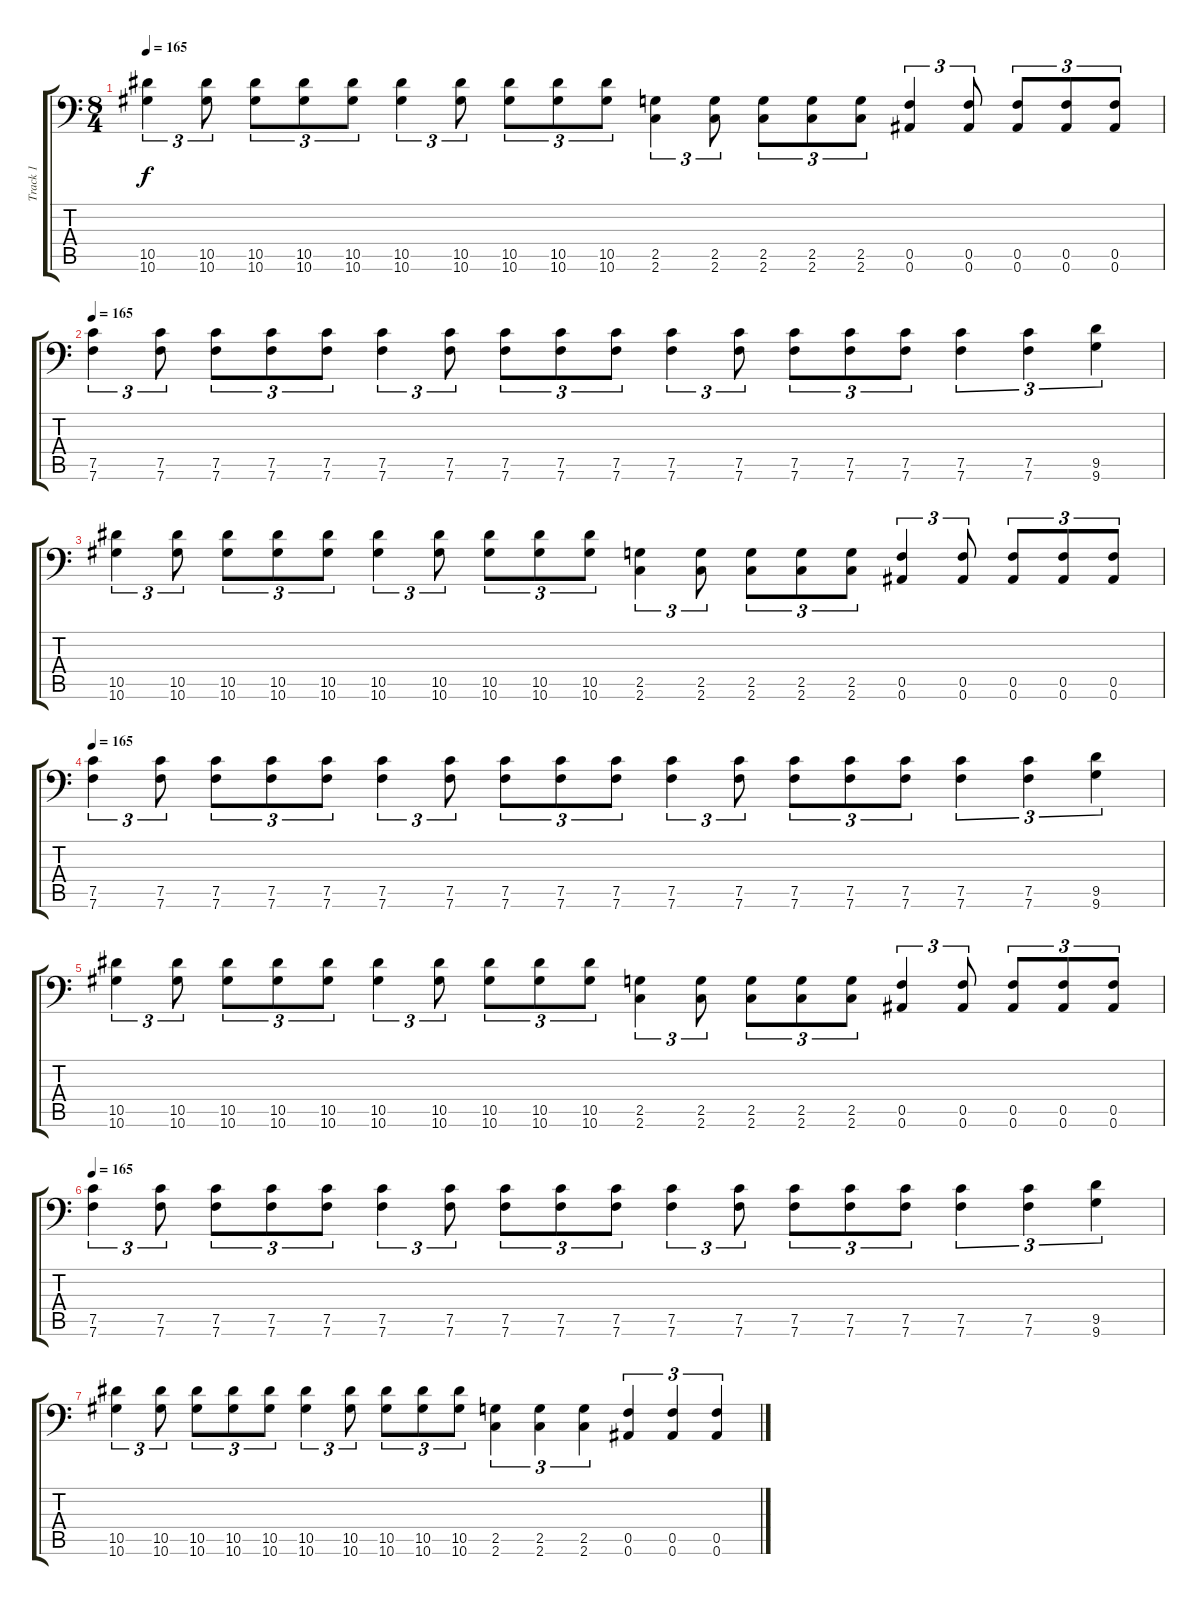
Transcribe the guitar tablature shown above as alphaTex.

\track ("Track 1" "Track 1") {instrument distortionguitar}
\staff {score tabs}
\tuning (C4 G3 Eb3 Bb2 F2 Bb1) {hide}
\ts (8 4)
\tempo 165
\clef f4
\ks c
(10.5 10.6).4{tu (3 2) dy f} (10.5 10.6).8{tu (3 2)} (10.5 10.6).8{tu (3 2)} (10.5 10.6).8{tu (3 2)} (10.5 10.6).8{tu (3 2)} (10.5 10.6).4{tu (3 2)} (10.5 10.6).8{tu (3 2)} (10.5 10.6).8{tu (3 2)} (10.5 10.6).8{tu (3 2)} (10.5 10.6).8{tu (3 2)} (2.5 2.6).4{tu (3 2)} (2.5 2.6).8{tu (3 2)} (2.5 2.6).8{tu (3 2)} (2.5 2.6).8{tu (3 2)} (2.5 2.6).8{tu (3 2)} (0.5 0.6).4{tu (3 2)} (0.5 0.6).8{tu (3 2)} (0.5 0.6).8{tu (3 2)} (0.5 0.6).8{tu (3 2)} (0.5 0.6).8{tu (3 2)} |
\tempo 165
(7.5 7.6).4{tu (3 2)} (7.5 7.6).8{tu (3 2)} (7.5 7.6).8{tu (3 2)} (7.5 7.6).8{tu (3 2)} (7.5 7.6).8{tu (3 2)} (7.5 7.6).4{tu (3 2)} (7.5 7.6).8{tu (3 2)} (7.5 7.6).8{tu (3 2)} (7.5 7.6).8{tu (3 2)} (7.5 7.6).8{tu (3 2)} (7.5 7.6).4{tu (3 2)} (7.5 7.6).8{tu (3 2)} (7.5 7.6).8{tu (3 2)} (7.5 7.6).8{tu (3 2)} (7.5 7.6).8{tu (3 2)} (7.5 7.6).4{tu (3 2)} (7.5 7.6).4{tu (3 2)} (9.5 9.6).4{tu (3 2)} |
(10.5 10.6).4{tu (3 2)} (10.5 10.6).8{tu (3 2)} (10.5 10.6).8{tu (3 2)} (10.5 10.6).8{tu (3 2)} (10.5 10.6).8{tu (3 2)} (10.5 10.6).4{tu (3 2)} (10.5 10.6).8{tu (3 2)} (10.5 10.6).8{tu (3 2)} (10.5 10.6).8{tu (3 2)} (10.5 10.6).8{tu (3 2)} (2.5 2.6).4{tu (3 2)} (2.5 2.6).8{tu (3 2)} (2.5 2.6).8{tu (3 2)} (2.5 2.6).8{tu (3 2)} (2.5 2.6).8{tu (3 2)} (0.5 0.6).4{tu (3 2)} (0.5 0.6).8{tu (3 2)} (0.5 0.6).8{tu (3 2)} (0.5 0.6).8{tu (3 2)} (0.5 0.6).8{tu (3 2)} |
\tempo 165
(7.5 7.6).4{tu (3 2)} (7.5 7.6).8{tu (3 2)} (7.5 7.6).8{tu (3 2)} (7.5 7.6).8{tu (3 2)} (7.5 7.6).8{tu (3 2)} (7.5 7.6).4{tu (3 2)} (7.5 7.6).8{tu (3 2)} (7.5 7.6).8{tu (3 2)} (7.5 7.6).8{tu (3 2)} (7.5 7.6).8{tu (3 2)} (7.5 7.6).4{tu (3 2)} (7.5 7.6).8{tu (3 2)} (7.5 7.6).8{tu (3 2)} (7.5 7.6).8{tu (3 2)} (7.5 7.6).8{tu (3 2)} (7.5 7.6).4{tu (3 2)} (7.5 7.6).4{tu (3 2)} (9.5 9.6).4{tu (3 2)} |
(10.5 10.6).4{tu (3 2)} (10.5 10.6).8{tu (3 2)} (10.5 10.6).8{tu (3 2)} (10.5 10.6).8{tu (3 2)} (10.5 10.6).8{tu (3 2)} (10.5 10.6).4{tu (3 2)} (10.5 10.6).8{tu (3 2)} (10.5 10.6).8{tu (3 2)} (10.5 10.6).8{tu (3 2)} (10.5 10.6).8{tu (3 2)} (2.5 2.6).4{tu (3 2)} (2.5 2.6).8{tu (3 2)} (2.5 2.6).8{tu (3 2)} (2.5 2.6).8{tu (3 2)} (2.5 2.6).8{tu (3 2)} (0.5 0.6).4{tu (3 2)} (0.5 0.6).8{tu (3 2)} (0.5 0.6).8{tu (3 2)} (0.5 0.6).8{tu (3 2)} (0.5 0.6).8{tu (3 2)} |
\tempo 165
(7.5 7.6).4{tu (3 2)} (7.5 7.6).8{tu (3 2)} (7.5 7.6).8{tu (3 2)} (7.5 7.6).8{tu (3 2)} (7.5 7.6).8{tu (3 2)} (7.5 7.6).4{tu (3 2)} (7.5 7.6).8{tu (3 2)} (7.5 7.6).8{tu (3 2)} (7.5 7.6).8{tu (3 2)} (7.5 7.6).8{tu (3 2)} (7.5 7.6).4{tu (3 2)} (7.5 7.6).8{tu (3 2)} (7.5 7.6).8{tu (3 2)} (7.5 7.6).8{tu (3 2)} (7.5 7.6).8{tu (3 2)} (7.5 7.6).4{tu (3 2)} (7.5 7.6).4{tu (3 2)} (9.5 9.6).4{tu (3 2)} |
(10.5 10.6).4{tu (3 2)} (10.5 10.6).8{tu (3 2)} (10.5 10.6).8{tu (3 2)} (10.5 10.6).8{tu (3 2)} (10.5 10.6).8{tu (3 2)} (10.5 10.6).4{tu (3 2)} (10.5 10.6).8{tu (3 2)} (10.5 10.6).8{tu (3 2)} (10.5 10.6).8{tu (3 2)} (10.5 10.6).8{tu (3 2)} (2.5 2.6).4{tu (3 2)} (2.5 2.6).4{tu (3 2)} (2.5 2.6).4{tu (3 2)} (0.5 0.6).4{tu (3 2)} (0.5 0.6).4{tu (3 2)} (0.5 0.6).4{tu (3 2)}
